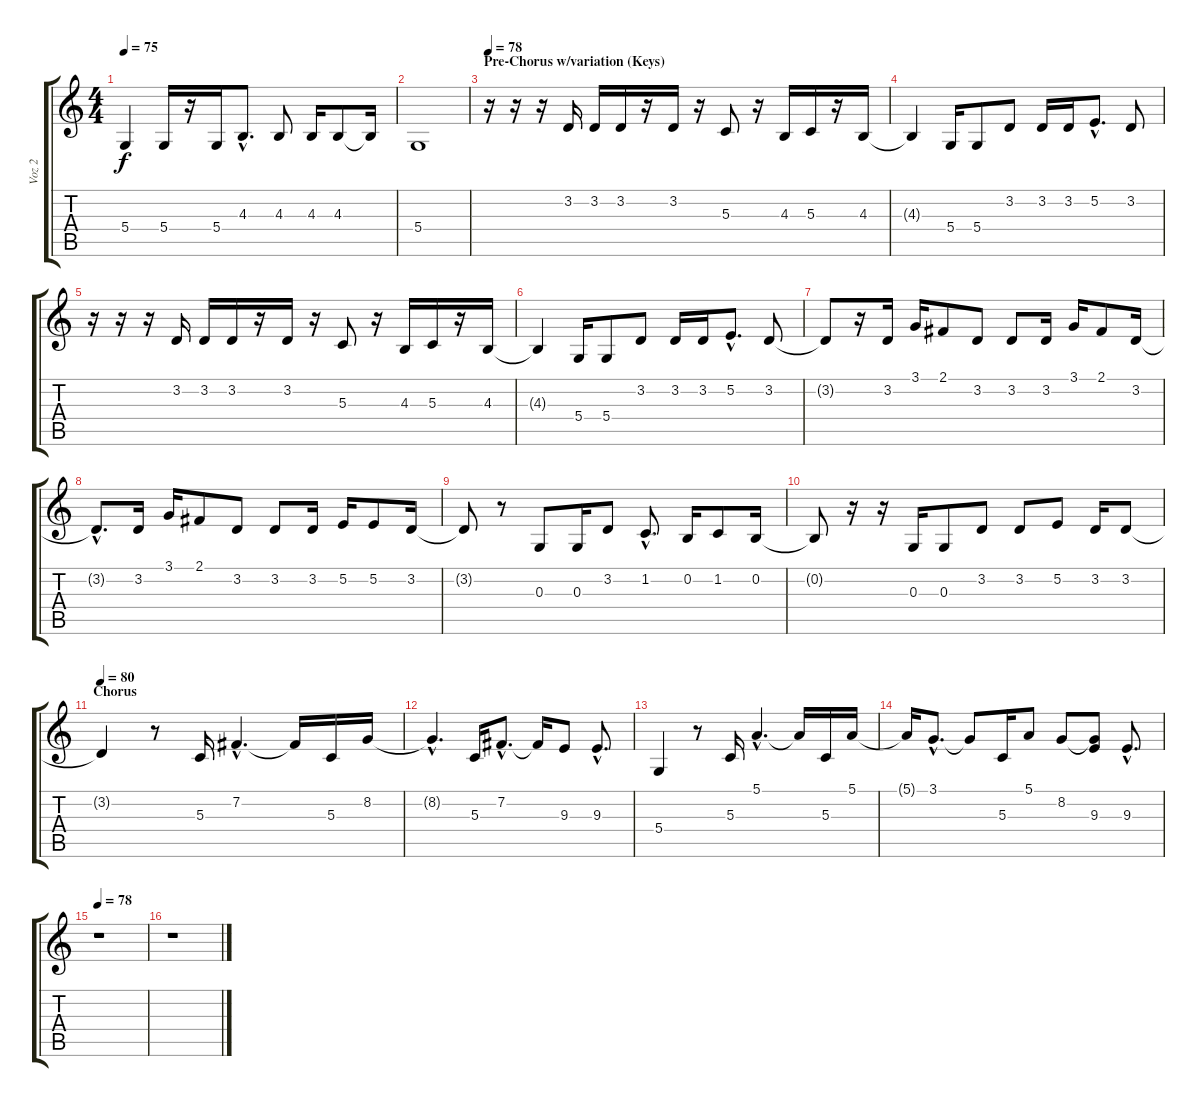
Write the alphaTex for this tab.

\track ("Voz 2" "Voz 2") {instrument voiceoohs}
\staff {score tabs}
\tuning (E4 B3 G3 D3 A2 E2) {hide}
\ts (4 4)
\tempo 75
\clef g2
\ks c
5.4.4{dy f} 5.4.16 r.16 5.4.16 4.3{hac}.8{d} 4.3.8 4.3.16 4.3.8 4.3{t}.16 |
5.4.1 |
\section ("" "Pre-Chorus w/variation (Keys)")
\tempo 78
r.16 r.16 r.16 3.2.16 3.2.16 3.2.16 r.16 3.2.16 r.16 5.3.8 r.16 4.3.16 5.3.16 r.16 4.3.16 |
4.3{t}.4 5.4.16 5.4.8 3.2.8 3.2.16 3.2.16 5.2{hac}.8{d} 3.2.8 |
r.16 r.16 r.16 3.2.16 3.2.16 3.2.16 r.16 3.2.16 r.16 5.3.8 r.16 4.3.16 5.3.16 r.16 4.3.16 |
4.3{t}.4 5.4.16 5.4.8 3.2.8 3.2.16 3.2.16 5.2{hac}.8{d} 3.2.8 |
3.2{t}.8 r.16 3.2.16 3.1.16 2.1.8 3.2.8 3.2.8 3.2.16 3.1.16 2.1.8 3.2.16 |
3.2{hac t}.8{d} 3.2.16 3.1.16 2.1.8 3.2.8 3.2.8 3.2.16 5.2.16 5.2.8 3.2.16 |
3.2{t}.8 r.8 0.3.8 0.3.16 3.2.8 1.2{hac}.8{d} 0.2.16 1.2.8 0.2.16 |
0.2{t}.8 r.16 r.16 0.3.16 0.3.8 3.2.8 3.2.8 5.2.8 3.2.16 3.2.8 |
\section ("" "Chorus")
\tempo 80
3.2{t}.4 r.8 5.3.16 7.2{hac}.4{d} 7.2{t}.16 5.3.16 8.2.16 |
8.2{hac t}.4{d} 5.3.16 7.2{hac}.8{d} 7.2{t}.16 9.3.8 9.3{hac}.8{d} |
5.4.4 r.8 5.3.16 5.1{hac}.4{d} 5.1{t}.16 5.3.16 5.1.16 |
5.1{t}.16 3.1{hac}.8{d} 3.1{t}.8 5.3.16 5.1.8 8.2.8 (8.2{t} 9.3).8 9.3{hac}.8{d} |
\tempo 78
r.1 |
r.1
